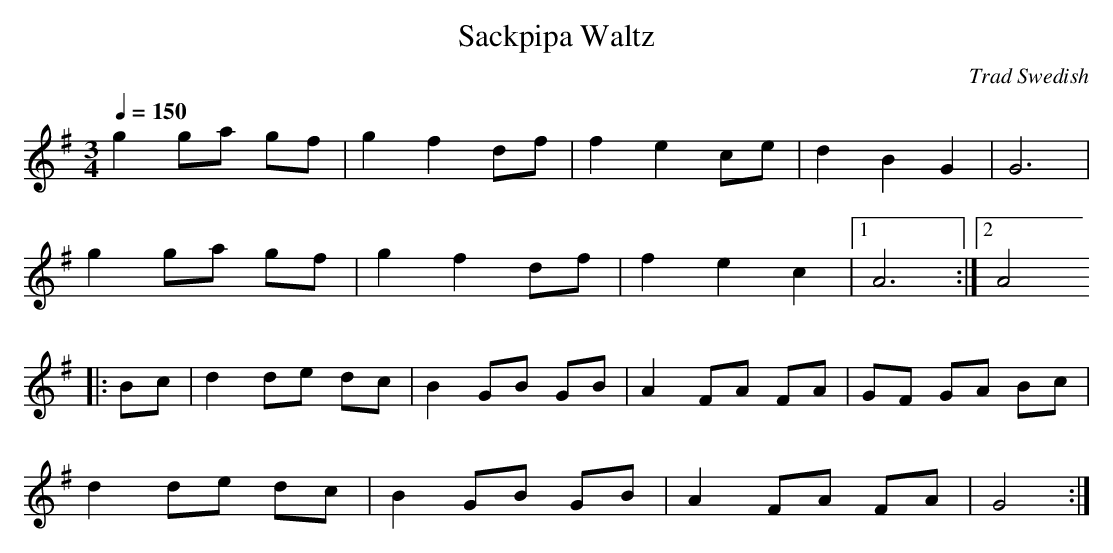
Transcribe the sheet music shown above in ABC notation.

X:1
T:Sackpipa Waltz
C:Trad Swedish
L:1/8
M:3/4
Q:1/4=150
K:G major
g2ga gf|g2f2df|f2e2ce|d2B2G2|G6|
g2ga gf|g2f2df|f2e2c2|[1A6:|[2A4
|:Bc|d2de dc|B2GB GB|A2FA FA|GF GA Bc|
d2de dc|B2GB GB|A2FA FA|G4:|
